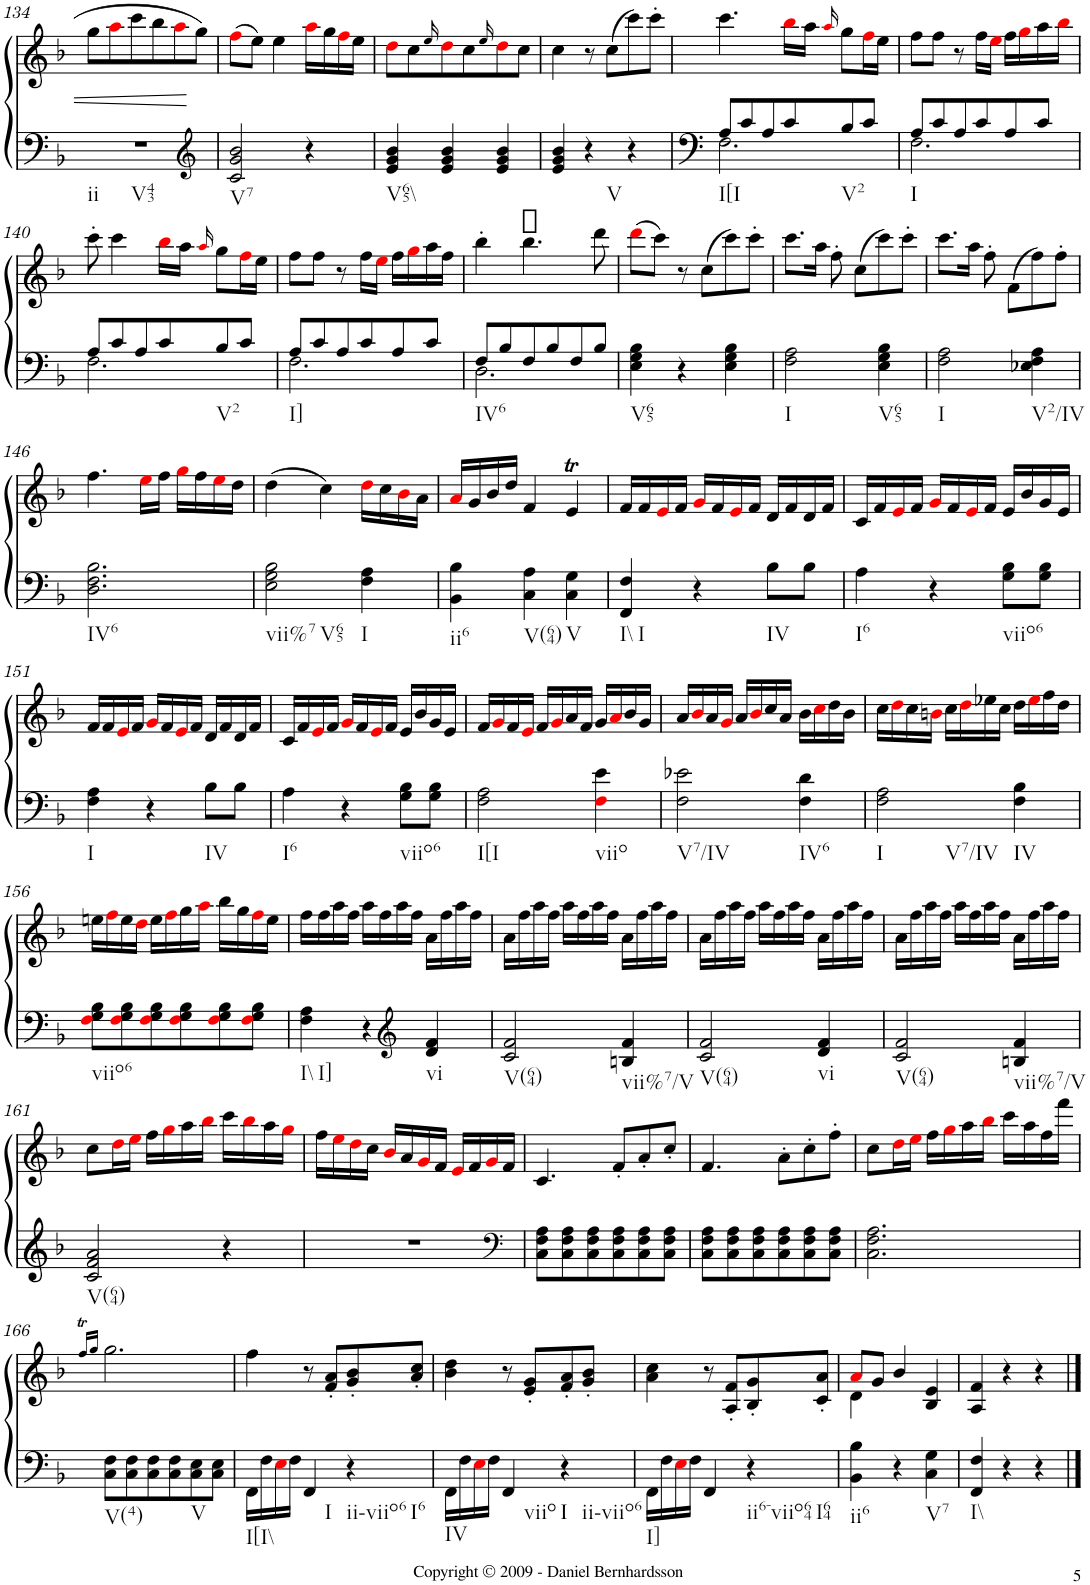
**kern	**kern
*part1	*part1
*staff2	*staff1
*I"Piano	*
*I'Pno.	*
!!LO:PB:g=z
*clefF4	*clefG2
*k[b-]	*k[b-]
*F:	*F:
*M3/4	*M3/4
=134	=134
!LO:TX:b:t=ii	!
!LO:TX:b:t=V43	!
2.r	8gg\L
.	8aai\
.	8ccc\
.	8bb-\
.	8aai\
*clefG2	*
.	8gg\J
=135	=135
!LO:TX:b:t=V7	!
2c/ 2g/ 2b-/	(8ffi\L
.	8ee\J)
.	4ee\
4r	16aai\LL
.	16gg\
.	16ffi\
.	16ee\JJ
=136	=136
!LO:TX:b:t=V65\\	!
4e/ 4g/ 4b-/	8ddi\L
.	8cc\
.	16qee/
4e/ 4g/ 4b-/	8ddi\
.	8cc\
.	16qee/
4e/ 4g/ 4b-/	8ddi\
.	8cc\J
=137	=137
4e/ 4g/ 4b-/	4cc\
!LO:TX:b:t=V	!
4r	8r
.	(8cc\L
4r	8ccc\)
.	8ccc'\J
=138	=138
*^	*
!LO:TX:b:t=I[I	!	!
8A/L	2.F\	4.ccc\
8c/	.	.
8A/	.	.
8c/	.	16bb-i\LL
.	.	16aa\JJ
.	.	16qaai/
!LO:TX:b:t=V2	!	!
8B-/	.	8gg\L
8c/J	.	16ffi\L
.	.	16ee\JJ
=139	=139	=139
!LO:TX:b:t=I	!	!
8A/L	2.F\	8ff\L
8c/	.	8ff\J
8A/	.	8r
8c/	.	16ff\LL
.	.	16eei\JJ
8A/	.	16ff\LL
.	.	16ggi\
8c/J	.	16aa\
.	.	16bb-i\JJ
!!LO:LB:g=z
=140	=140	=140
8A/L	2.F\	8ccc'\
8c/	.	4ccc\
8A/	.	.
8c/	.	16bb-i\LL
.	.	16aa\JJ
.	.	16qaai/
!LO:TX:b:t=V2	!	!
8B-/	.	8gg\L
8c/J	.	16ffi\L
.	.	16ee\JJ
=141	=141	=141
!LO:TX:b:t=I]	!	!
8A/L	2.F\	8ff\L
8c/	.	8ff\J
8A/	.	8r
8c/	.	16ff\LL
.	.	16eei\JJ
8A/	.	16ff\LL
.	.	16ggi\
8c/J	.	16aa\
.	.	16ff\JJ
=142	=142	=142
!LO:TX:b:t=IV6	!	!
8F/L	2.D\	4bb-'\
8B-/	.	.
8F/	.	4.bb-\
8B-/	.	.
8F/	.	.
8B-/J	.	8ddd\
*v	*v	*
=143	=143
!LO:TX:b:t=V65	!
4E\ 4G\ 4B-\	(8dddi\L
.	8ccc\J)
4r	8r
.	(8cc\L
4E\ 4G\ 4B-\	8ccc\)
.	8ccc'\J
=144	=144
!LO:TX:b:t=I	!
2F\ 2A\	8.ccc\L
.	16aa\Jk
.	8ff'\
.	(8cc\L
!LO:TX:b:t=V65	!
4E\ 4G\ 4B-\	8ccc\)
.	8ccc'\J
=145	=145
!LO:TX:b:t=I	!
2F\ 2A\	8.ccc\L
.	16aa\Jk
.	8ff'\
.	(8f\L
!LO:TX:b:t=V2/IV	!
4E-X\ 4F\ 4A\	8ff\)
.	8ff'\J
!!LO:LB:g=z
=146	=146
!LO:TX:b:t=IV6	!
2.D\ 2.F\ 2.B-\	4.ff\
.	16eei\LL
.	16ff\JJ
.	16ggi\LL
.	16ff\
.	16eei\
.	16dd\JJ
=147	=147
!LO:TX:b:t=vii%7	!
!LO:TX:b:t=V65	!
2E\ 2G\ 2B-\	(4dd\
.	4cc\)
!LO:TX:b:t=I	!
4F\ 4A\	16ddi\LL
.	16cc\
.	16b-i\
.	16a\JJ
=148	=148
!LO:TX:b:t=ii6	!
4BB-\ 4B-\	16ai/LL
.	16g/
.	16b-/
.	16dd/JJ
!LO:TX:b:t=V(64)	!
4C\ 4A\	4f/
!LO:TX:b:t=V	!
4C\ 4G\	4et/
=149	=149
!LO:TX:b:t=I\\	!
!LO:TX:b:t=I	!
4FF/ 4F/	16f/LL
.	16f/
.	16ei/
.	16f/JJ
4r	16gi/LL
.	16f/
.	16ei/
.	16f/JJ
!LO:TX:b:t=IV	!
8B-\L	16d/LL
.	16f/
8B-\J	16d/
.	16f/JJ
=150	=150
!LO:TX:b:t=I6	!
4A\	16c/LL
.	16f/
.	16ei/
.	16f/JJ
4r	16gi/LL
.	16f/
.	16ei/
.	16f/JJ
!LO:TX:b:t=viio6	!
8G\ 8B-\L	16e/LL
.	16b-/
8G\ 8B-\J	16g/
.	16e/JJ
!!LO:LB:g=z
=151	=151
!LO:TX:b:t=I	!
4F\ 4A\	16f/LL
.	16f/
.	16ei/
.	16f/JJ
4r	16gi/LL
.	16f/
.	16ei/
.	16f/JJ
!LO:TX:b:t=IV	!
8B-\L	16d/LL
.	16f/
8B-\J	16d/
.	16f/JJ
=152	=152
!LO:TX:b:t=I6	!
4A\	16c/LL
.	16f/
.	16ei/
.	16f/JJ
4r	16gi/LL
.	16f/
.	16ei/
.	16f/JJ
!LO:TX:b:t=viio6	!
8G\ 8B-\L	16e/LL
.	16b-/
8G\ 8B-\J	16g/
.	16e/JJ
=153	=153
!LO:TX:b:t=I[I	!
2F\ 2A\	16f/LL
.	16gi/
.	16f/
.	16ei/JJ
.	16f/LL
.	16gi/
.	16a/
.	16f/JJ
!LO:TX:b:t=viio	!
4Fi\ 4e\	16g/LL
.	16ai/
.	16b-/
.	16g/JJ
=154	=154
!LO:TX:b:t=V7/IV	!
2F\ 2e-X\	16a/LL
.	16b-i/
.	16a/
.	16gi/JJ
.	16a/LL
.	16b-i/
.	16cc/
.	16a/JJ
!LO:TX:b:t=IV6	!
4F\ 4d\	16b-\LL
.	16cci\
.	16dd\
.	16b-\JJ
=155	=155
!LO:TX:b:t=I	!
!LO:TX:b:t=V7/IV	!
2F\ 2A\	16cc\LL
.	16ddi\
.	16cc\
.	16bni\JJ
.	16cc\LL
.	16ddi\
.	16ee-X\
.	16cc\JJ
!LO:TX:b:t=IV	!
4F\ 4B-\	16dd\LL
.	16ee-i\
.	16ff\
.	16dd\JJ
!!LO:LB:g=z
=156	=156
!LO:TX:b:t=viio6	!
8Fi\ 8G\ 8B-\L	16een\LL
.	16ffi\
8Fi\ 8G\ 8B-\	16ee\
.	16ddi\JJ
8Fi\ 8G\ 8B-\	16ee\LL
.	16ffi\
8Fi\ 8G\ 8B-\	16gg\
.	16aai\JJ
8Fi\ 8G\ 8B-\	16bb-\LL
.	16gg\
8Fi\ 8G\ 8B-\J	16ffi\
.	16ee\JJ
=157	=157
!LO:TX:b:t=I\\	!
!LO:TX:b:t=I]	!
4F\ 4A\	16ff\LL
.	16ff\
.	16aa\
.	16ff\JJ
4r	16aa\LL
.	16ff\
*clefG2	*
.	16aa\
.	16ff\JJ
!LO:TX:b:t=vi	!
4d/ 4f/	16a\LL
.	16ff\
.	16aa\
.	16ff\JJ
=158	=158
!LO:TX:b:t=V(64)	!
2c/ 2f/	16a\LL
.	16ff\
.	16aa\
.	16ff\JJ
.	16aa\LL
.	16ff\
.	16aa\
.	16ff\JJ
!LO:TX:b:t=vii%7/V	!
4Bn/ 4f/	16a\LL
.	16ff\
.	16aa\
.	16ff\JJ
=159	=159
!LO:TX:b:t=V(64)	!
2c/ 2f/	16a\LL
.	16ff\
.	16aa\
.	16ff\JJ
.	16aa\LL
.	16ff\
.	16aa\
.	16ff\JJ
!LO:TX:b:t=vi	!
4d/ 4f/	16a\LL
.	16ff\
.	16aa\
.	16ff\JJ
=160	=160
!LO:TX:b:t=V(64)	!
2c/ 2f/	16a\LL
.	16ff\
.	16aa\
.	16ff\JJ
.	16aa\LL
.	16ff\
.	16aa\
.	16ff\JJ
!LO:TX:b:t=vii%7/V	!
4Bn/ 4f/	16a\LL
.	16ff\
.	16aa\
.	16ff\JJ
!!LO:LB:g=z
=161	=161
!LO:TX:b:t=V(64)	!
2c/ 2f/ 2a/	8cc\L
.	16ddi\L
.	16eei\JJ
.	16ff\LL
.	16ggi\
.	16aa\
.	16bb-i\JJ
4r	16ccc\LL
.	16bb-i\
.	16aa\
.	16ggi\JJ
=162	=162
2.r	16ff\LL
.	16eei\
.	16ddi\
.	16cc\JJ
.	16b-i/LL
.	16a/
.	16gi/
.	16f/JJ
.	16ei/LL
.	16f/
.	16gi/
*clefF4	*
.	16f/JJ
=163	=163
8C\ 8F\ 8A\L	4.c/
8C\ 8F\ 8A\	.
8C\ 8F\ 8A\	.
8C\ 8F\ 8A\	8f'/L
8C\ 8F\ 8A\	8a'/
8C\ 8F\ 8A\J	8cc'/J
=164	=164
8C\ 8F\ 8A\L	4.f/
8C\ 8F\ 8A\	.
8C\ 8F\ 8A\	.
8C\ 8F\ 8A\	8a'\L
8C\ 8F\ 8A\	8cc'\
8C\ 8F\ 8A\J	8ff'\J
=165	=165
2.C\ 2.F\ 2.A\	8cc\L
.	16ddi\L
.	16eei\JJ
.	16ff\LL
.	16ggi\
.	16aa\
.	16bb-i\JJ
.	16ccc\LL
.	16aa\
.	16ff\
.	16fff\JJ
!!LO:LB:g=z
=166	=166
.	16qff>/LL
.	16qgg/JJ
!LO:TX:b:t=V(4)	!
8C\ 8F\L	2.gg\
8C\ 8F\	.
8C\ 8F\	.
8C\ 8F\	.
!LO:TX:b:t=V	!
8C\ 8E\	.
8C\ 8E\J	.
=167	=167
!LO:TX:b:t=I[I\\	!
16FF\LL	4ff\
16F\	.
16Ei\	.
16F\JJ	.
!LO:TX:b:t=I	!
4FF/	8r
.	8f/' 8a/'L
!LO:TX:b:t=ii-viio6	!
!LO:TX:b:t=I6	!
4r	8g/' 8b-/'
.	8a/' 8cc/'J
=168	=168
!LO:TX:b:t=IV	!
16FF\LL	4b-\ 4dd\
16F\	.
16Ei\	.
16F\JJ	.
!LO:TX:b:t=viio	!
4FF/	8r
.	8e/' 8g/'L
!LO:TX:b:t=I	!
!LO:TX:b:t=ii-viio6	!
4r	8f/' 8a/'
.	8g/' 8b-/'J
=169	=169
!LO:TX:b:t=I]	!
16FF\LL	4a\ 4cc\
16F\	.
16Ei\	.
16F\JJ	.
4FF/	8r
.	8A/' 8f/'L
!LO:TX:b:t=ii6-viio64	!
!LO:TX:b:t=I64	!
4r	8B-/' 8g/'
.	8c/' 8a/'J
=170	=170
*	*^
!LO:TX:b:t=ii6	!	!
4BB-\ 4B-\	8ai/L	4d\
.	8g/J	.
4r	4b-/	4ryy
!LO:TX:b:t=V7	!	!
4C\ 4G\	4B-/ 4e/	4ryy
=171	=171	=171
!LO:TX:b:t=I\\	!	!
*	*v	*v
4FF/ 4F/	4A/ 4f/
4r	4r
4r	4r
==	==
*-	*-
